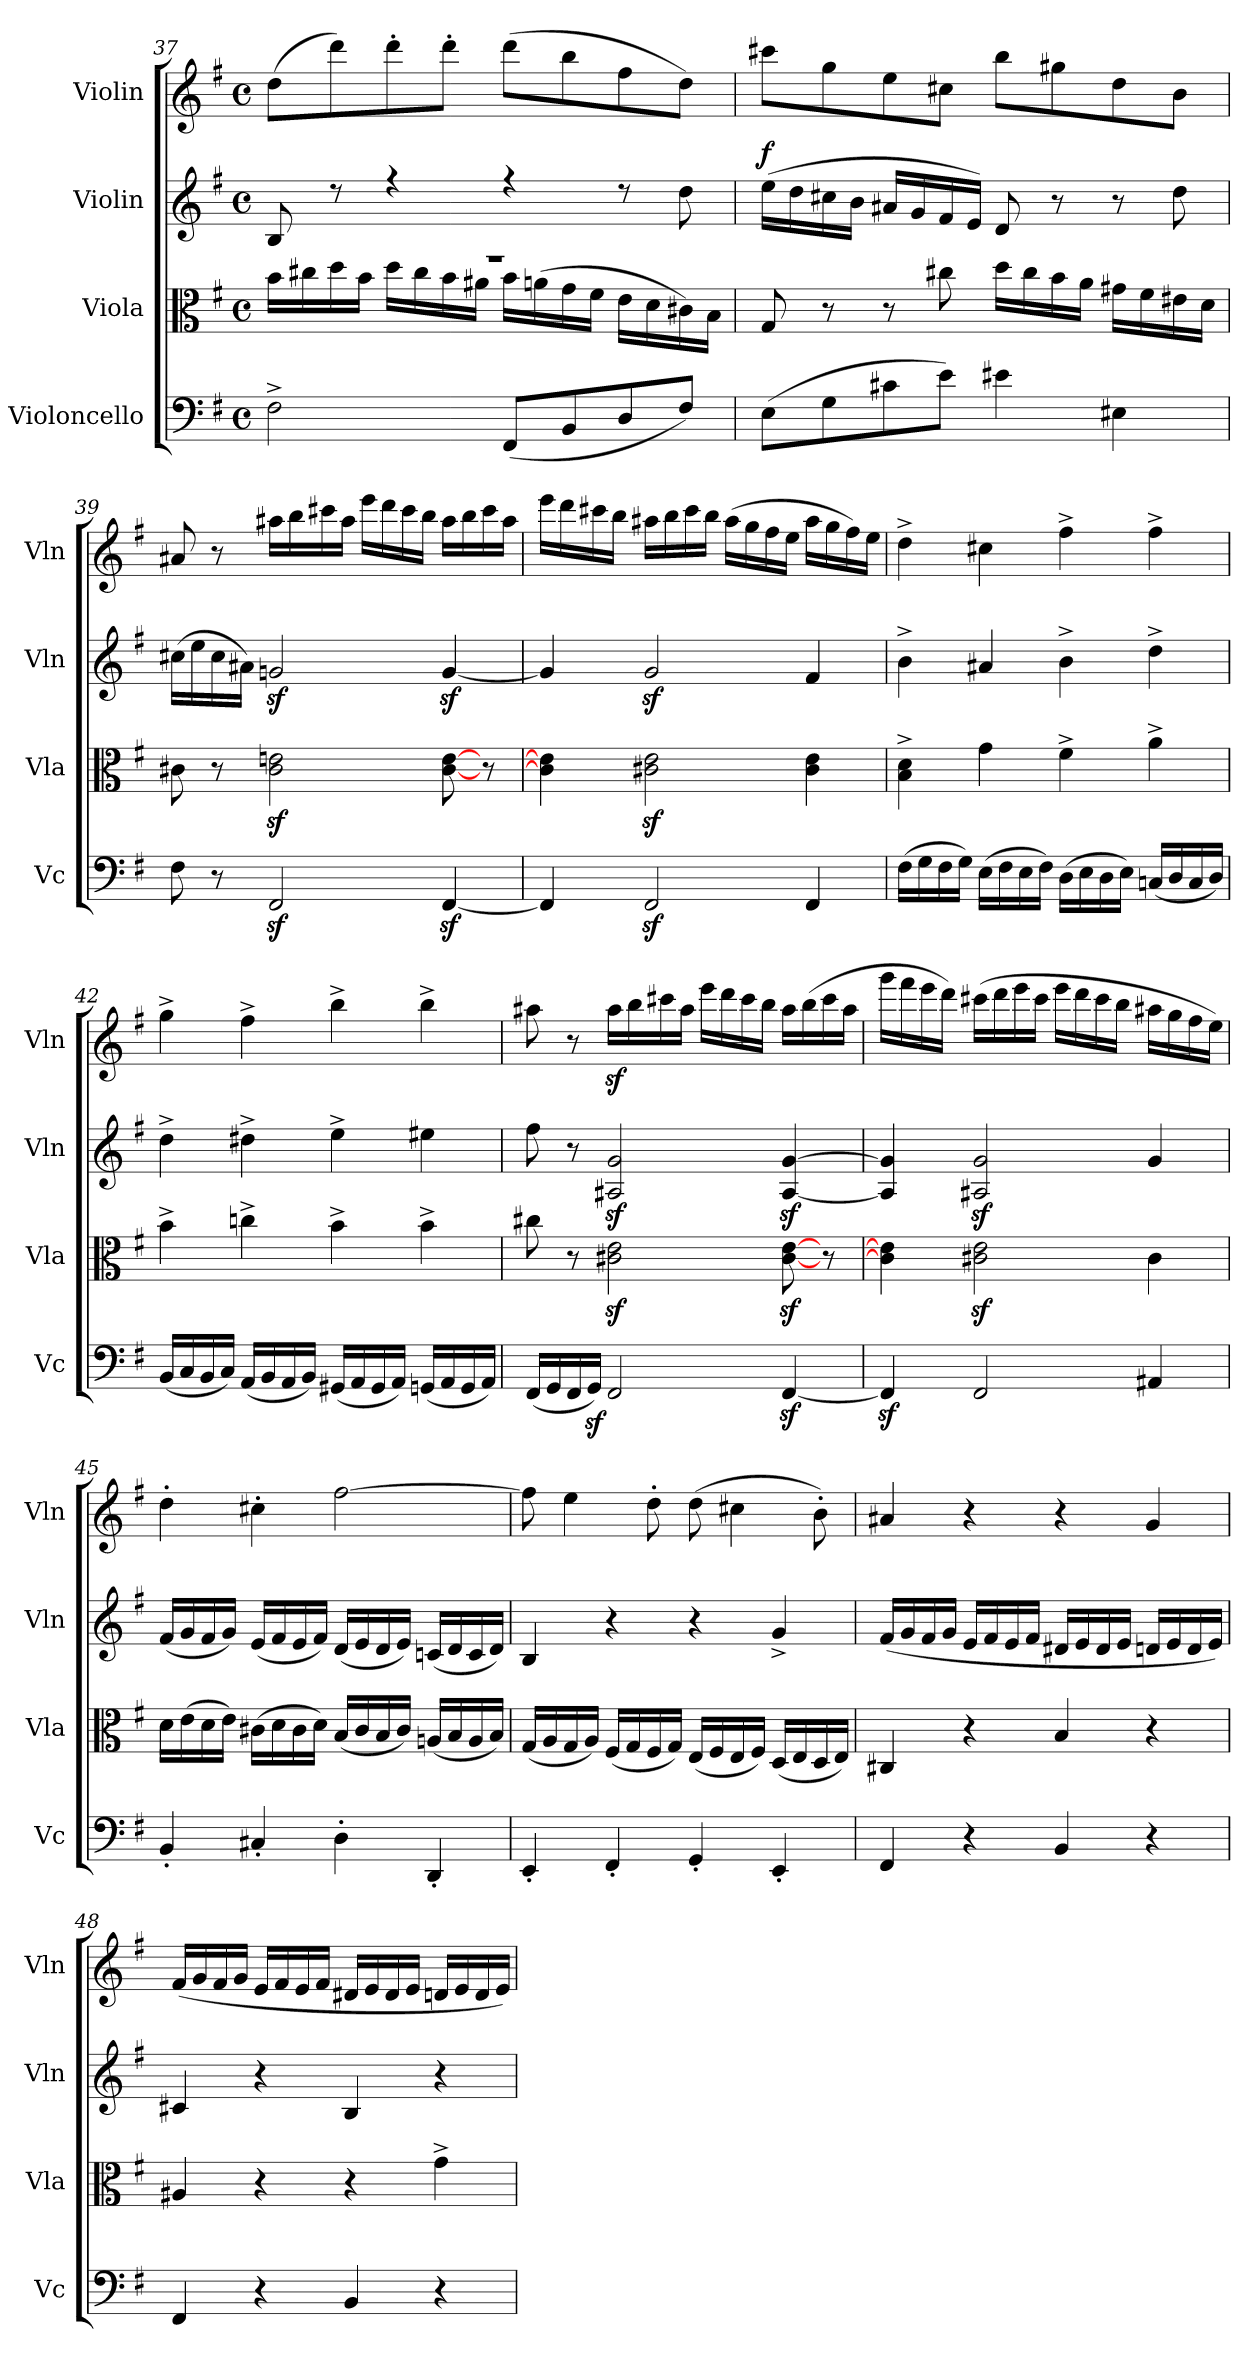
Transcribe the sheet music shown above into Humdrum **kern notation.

**kern	**kern	**kern	**dynam	**kern
*part4	*part3	*part2	*part2	*part1
*staff4	*staff3	*staff2	*staff2	*staff1
*I"Violoncello	*I"Viola	*I"Violin	*	*I"Violin
*I'Vc	*I'Vla	*I'Vln	*	*I'Vln
*clefF4	*clefC3	*clefG2	*	*clefG2
*k[f#]	*k[f#]	*k[f#]	*	*k[f#]
*M4/4	*M4/4	*M4/4	*	*M4/4
*met(c)	*met(c)	*met(c)	*	*met(c)
=37	=37	=37	=37	=37
*	*	*^	*	*
2F#^\	16b\LL	8B/	1r	.	(8dd\L
.	16cc#X\	.	.	.	.
.	16dd\	8r	.	.	8ddd\)
.	16b\JJ	.	.	.	.
.	16dd\LL	4r	.	.	8ddd'\
.	16cc#\	.	.	.	.
.	16b\	.	.	.	8ddd'\J
.	16a#X\JJ	.	.	.	.
(8FF#/L	16b\LL	4r	.	.	(8ddd\L
.	(16an\	.	.	.	.
8BB/	16g\	.	.	.	8bb\
.	16f#\JJ	.	.	.	.
8D/	16e\LL	8r	.	.	8ff#\
.	16d\	.	.	.	.
8F#/J)	16c#X\)	8dd\	.	.	8dd\J)
.	16B\JJ	.	.	.	.
*	*	*v	*v	*	*
=38	=38	=38	=38	=38
!	!	!	!LO:DY:a	!
(8E\L	8G/	(16ee\LL	f	8ccc#X\L
.	.	16dd\	.	.
8G\	8r	16cc#X\	.	8gg\
.	.	16b\JJ	.	.
8c#X\	8r	16a#X/LL	.	8ee\
.	.	16g/	.	.
8e\J)	8cc#X\	16f#/	.	8cc#X\J
.	.	16e/JJ)	.	.
4e#X\	16dd\LL	8d/	.	8bb\L
.	16cc#\	.	.	.
.	16b\	8r	.	8gg#X\
.	16a\JJ	.	.	.
4E#X\	16g#X\LL	8r	.	8dd\
.	16f#\	.	.	.
.	16e#X\	8dd\	.	8b\J
.	16d\JJ	.	.	.
=39	=39	=39	=39	=39
8F#\	8c#X\	(16cc#X\LL	.	8a#X/
.	.	16ee\	.	.
8r	8r	16cc#\	.	8r
.	.	16a#X\JJ)	.	.
2FF#z>/	2c#\z> 2en\z>	2gnz>/	.	16aa#X\LL
.	.	.	.	16bb\
.	.	.	.	16ccc#X\
.	.	.	.	16aa#\JJ
.	.	.	.	16eee\LL
.	.	.	.	16ddd\
.	.	.	.	16ccc#\
.	.	.	.	16bb\JJ
[4FF#z>/	[8c#\ [8e\	[4gz>/	.	16aa#\LL
.	.	.	.	16bb\
.	8r	.	.	16ccc#\
.	.	.	.	16aa#\JJ
=40	=40	=40	=40	=40
4FF#/]	4c#\] 4e\]	4g/]	.	16eee\LL
.	.	.	.	16ddd\
.	.	.	.	16ccc#X\
.	.	.	.	16bb\JJ
2FF#z>/	2c#X\z> 2e\z>	2gz>/	.	16aa#X\LL
.	.	.	.	16bb\
.	.	.	.	16ccc#\
.	.	.	.	16bb\JJ
.	.	.	.	(16aa#\LL
.	.	.	.	16gg\
.	.	.	.	16ff#\
.	.	.	.	16ee\JJ
4FF#/	4c#\ 4e\	4f#/	.	16aa#\LL
.	.	.	.	16gg\
.	.	.	.	16ff#\)
.	.	.	.	16ee\JJ
=41	=41	=41	=41	=41
(16F#\LL	4B\^ 4d\^	4b^\	.	4dd^\
16G\	.	.	.	.
16F#\	.	.	.	.
16G\JJ)	.	.	.	.
(16E\LL	4g\	4a#X/	.	4cc#X\
16F#\	.	.	.	.
16E\	.	.	.	.
16F#\JJ)	.	.	.	.
(16D\LL	4f#^\	4b^\	.	4ff#^\
16E\	.	.	.	.
16D\	.	.	.	.
16E\JJ)	.	.	.	.
(16Cn/LL	4a^\	4dd^\	.	4ff#^\
16D/	.	.	.	.
16C/	.	.	.	.
16D/JJ)	.	.	.	.
=42	=42	=42	=42	=42
(16BB/LL	4b^\	4dd^\	.	4gg^\
16C/	.	.	.	.
16BB/	.	.	.	.
16C/JJ)	.	.	.	.
(16AA/LL	4ccn^\	4dd#X^\	.	4ff#^\
16BB/	.	.	.	.
16AA/	.	.	.	.
16BB/JJ)	.	.	.	.
(16GG#X/LL	4b^\	4ee^\	.	4bb^\
16AA/	.	.	.	.
16GG#/	.	.	.	.
16AA/JJ)	.	.	.	.
(16GGn/LL	4b^\	4ee#X\	.	4bb^\
16AA/	.	.	.	.
16GG/	.	.	.	.
16AA/JJ)	.	.	.	.
=43	=43	=43	=43	=43
(16FF#/LL	8cc#X\	8ff#\	.	8aa#X\
16GG/	.	.	.	.
16FF#/	8r	8r	.	8r
16GGz>/JJ)	.	.	.	.
2FF#/	2c#X\z> 2e\z>	2A#X/z> 2g/z>	.	16aa#z>\LL
.	.	.	.	16bb\
.	.	.	.	16ccc#X\
.	.	.	.	16aa#\JJ
.	.	.	.	16eee\LL
.	.	.	.	16ddd\
.	.	.	.	16ccc#\
.	.	.	.	16bb\JJ
[4FF#z>/	[8c#\z> [8e\z>	[4A#/z> [4g/z>	.	16aa#\LL
.	.	.	.	(16bb\
.	8r	.	.	16ccc#\
.	.	.	.	16aa#\JJ
=44	=44	=44	=44	=44
4FF#z>/]	4c#\] 4e\]	4A#/] 4g/]	.	16ggg\LL
.	.	.	.	16fff#\
.	.	.	.	16eee\
.	.	.	.	16ddd\JJ)
2FF#/	2c#X\z> 2e\z>	2A#X/z> 2g/z>	.	(16ccc#X\LL
.	.	.	.	16ddd\
.	.	.	.	16eee\
.	.	.	.	16ccc#\JJ
.	.	.	.	16eee\LL
.	.	.	.	16ddd\
.	.	.	.	16ccc#\
.	.	.	.	16bb\JJ
4AA#X/	4c#\	4g/	.	16aa#X\LL
.	.	.	.	16gg\
.	.	.	.	16ff#\
.	.	.	.	16ee\JJ)
=45	=45	=45	=45	=45
4BB'/	16d\LL	(16f#/LL	.	4dd'\
.	(16e\	16g/	.	.
.	16d\	16f#/	.	.
.	16e\JJ)	16g/JJ)	.	.
4C#X'/	(16c#X\LL	(16e/LL	.	4cc#X'\
.	16d\	16f#/	.	.
.	16c#\	16e/	.	.
.	16d\JJ)	16f#/JJ)	.	.
4D'\	(16B/LL	(16d/LL	.	[2ff#\
.	16c#/	16e/	.	.
.	16B/	16d/	.	.
.	16c#/JJ)	16e/JJ)	.	.
4DD'/	(16An/LL	(16cn/LL	.	.
.	16B/	16d/	.	.
.	16A/	16c/	.	.
.	16B/JJ)	16d/JJ)	.	.
=46	=46	=46	=46	=46
4EE'/	(16G/LL	4B/	.	8ff#\]
.	16A/	.	.	.
.	16G/	.	.	4ee\
.	16A/JJ)	.	.	.
4FF#'/	(16F#/LL	4r	.	.
.	16G/	.	.	.
.	16F#/	.	.	8dd'\
.	16G/JJ)	.	.	.
4GG'/	(16E/LL	4r	.	(8dd\
.	16F#/	.	.	.
.	16E/	.	.	4cc#X\
.	16F#/JJ)	.	.	.
4EE'/	(16D/LL	4g^/	.	.
.	16E/	.	.	.
.	16D/	.	.	8b'\)
.	16E/JJ)	.	.	.
=47	=47	=47	=47	=47
4FF#/	4C#X/	(16f#/LL	.	4a#X/
.	.	16g/	.	.
.	.	16f#/	.	.
.	.	16g/JJ	.	.
4r	4r	16e/LL	.	4r
.	.	16f#/	.	.
.	.	16e/	.	.
.	.	16f#/JJ	.	.
4BB/	4B/	16d#X/LL	.	4r
.	.	16e/	.	.
.	.	16d#/	.	.
.	.	16e/JJ	.	.
4r	4r	16dn/LL	.	4g/
.	.	16e/	.	.
.	.	16d/	.	.
.	.	16e/JJ)	.	.
=48	=48	=48	=48	=48
4FF#/	4A#X/	4c#X/	.	(16f#/LL
.	.	.	.	16g/
.	.	.	.	16f#/
.	.	.	.	16g/JJ
4r	4r	4r	.	16e/LL
.	.	.	.	16f#/
.	.	.	.	16e/
.	.	.	.	16f#/JJ
4BB/	4r	4B/	.	16d#X/LL
.	.	.	.	16e/
.	.	.	.	16d#/
.	.	.	.	16e/JJ
4r	4g^\	4r	.	16dn/LL
.	.	.	.	16e/
.	.	.	.	16d/
.	.	.	.	16e/JJ)
=	=	=	=	=
*-	*-	*-	*-	*-
